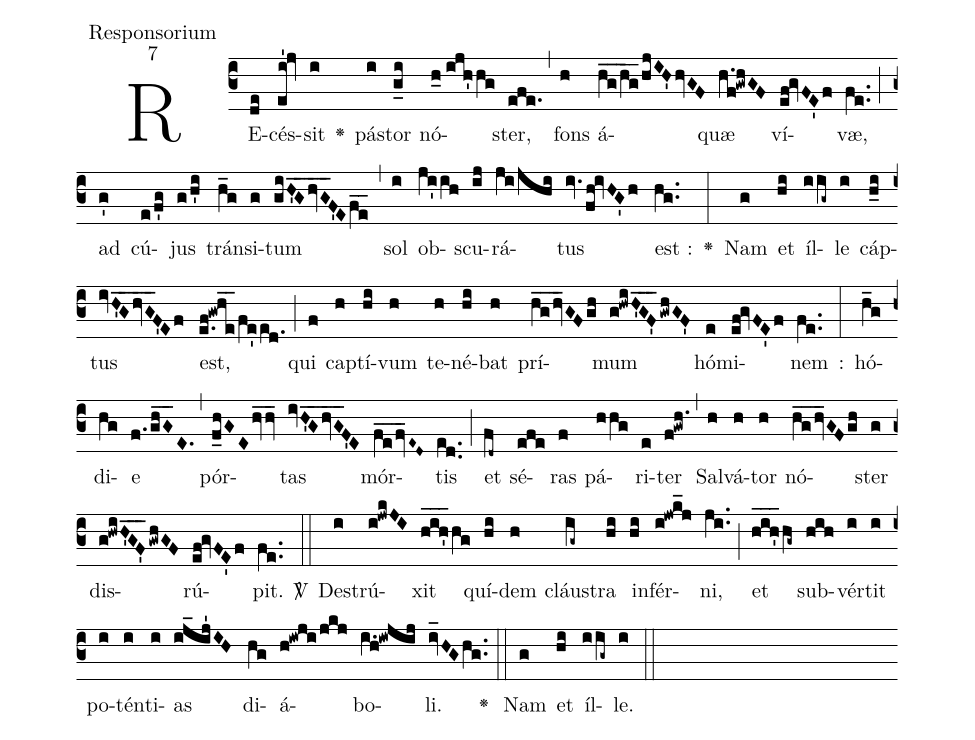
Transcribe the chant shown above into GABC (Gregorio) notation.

office-part: Responsorium;
mode: 7;
%%
(c3)
RE(de)cés(ei'!jv)sit(i) <v>\greheightstar</v>()
pá(i)stor(g_i) nó(h_0//ijh'hg)ster,(efe.) (,)
fons(h) á(hg__/h_g_/hjIH'/hvGF)quæ(h.f!gwhGF) ví(ef!gvFE'f)væ,(fe..) (;)
ad(g') cú(e/f'g)jus(g/h'i) trán(h_g)si(g)tum(giH'_G_/hv_G_F'E/f_e_) (,)
sol(i) ob(ji'ih)scu(ij)rá(ji/jhi)tus(iv./fh!ivHG'h) est :(hg..) <v>\greheightstar</v>(:)
Nam(g) et(hi) íl(iig~)le(i) cáp(h_i)tus(ivH'_G_/hv_G_F'Ef) est,(e.f!gwh_e_/fe'ed.) (;)
qui(f) cap(h)tí(hi)vum(h) te(h)né(hi)bat(h) prí(hg__/hv_GF/gh)mum(g!hwiH'_G_F'_/gwhGF') hó(e)mi(ef!gvFE'f)nem(fe..) :(:)
hó(h_g)di(hg)e(f./gh_G_E.) (,)
pór(f_hGE/hv_/hv_)tas(ivH'_G_/hv_G_F'E) mór(fe__/fv_E~D~)tis(ed..) (;)
et(fd~) sé(efe)ras(f) pá(hhg)ri(e)ter(f!gwh.) (,)
Sal(h)vá(h)tor(h) nó(hg__/hv_GF/gh)ster(g) dis(g!hwiH'_G_F'_/gwhGF)rú(ef!gvFE'f)pit.(fe..) <sp>V/</sp>(::)
De(i)strú(i!jwkJI)xit(h_i_h'_/hg) quí(hi)dem(h) cláu(ig~)stra(hi) in(hi)fér(i!jwk_j)ni,(ji..) (;)
et(h_i_h'_/hg~) sub(hih)vér(i)tit(i) po(i)tén(i)ti(i)as(ij_ij'IH) di(hg)á(h!iwji/jkj)bo(i.h!iwjij)li.(iv_HG/hg..) <v>\greheightstar</v>(::)
Nam(g) et(hi) íl(iig~)le.(i) (::)
